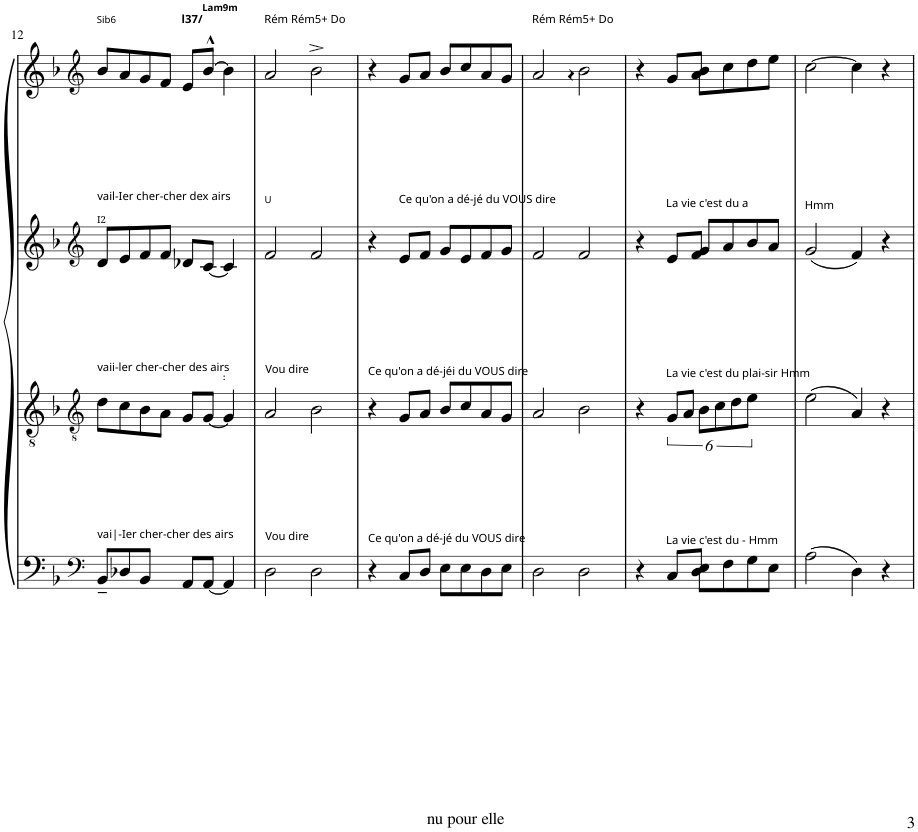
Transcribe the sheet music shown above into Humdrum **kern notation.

**kern	**kern	**kern	**kern
*part1	*part1	*part1	*part1
*staff4	*staff3	*staff2	*staff1
!!LO:PB:g=z
*clefF4	*clefGv2	*clefG2	*clefG2
*k[b-]	*k[b-]	*k[b-]	*k[b-]
*M2/2	*M2/2	*M2/2	*M2/2
=12	=12	=12	=12
!	!	!	!LO:TX:a:t=Sib6
!	!	!	!LO:TX:b:t=vail-Ier cher-cher dex airs
!	!	!	!LO:TX:b:t=I2
!	!	!LO:TX:b:t=vaii-ler cher-cher des airs	!
!	!LO:TX:b:t=vai|-Ier cher-cher des airs	!	!
8BB-~/L	8d\L	8d/L	8b-/L
8D-X/	8c\	8e/	8a/
8BB-/J	8B-\	8f/	8g/
8ryy	8A\J	8f/J	8f/J
!	!	!	!LO:TX:a:B:t=l37/
8AA/L	8G/L	8d-X/L	8e/L
!	!	!	!LO:TX:a:B:t=Lam9m
[8AA/J	[8G/J	[8c/J	[8b-^^/J
!	!	!LO:TX:b:B:t=&colon;	!
4AA/]	4G/]	4c/]	4b-\]
=13	=13	=13	=13
!	!	!	!LO:TX:a:t=Rém Rém5+ Do
!	!	!	!LO:TX:b:t=U
!	!	!LO:TX:b:t=Vou dire	!
!	!LO:TX:b:t=Vou dire	!	!
2D\	2A/	2f/	2a/
2D\	2B-\	2f/	2b-^\
=14	=14	=14	=14
!	!	!LO:TX:b:t=Ce qu'on a dé-jéi du VOUS dire	!
!	!LO:TX:b:t=Ce qu'on a dé-jé du VOUS dire	!	!
4r	4r	4r	4r
!	!	!	!LO:TX:b:t=Ce qu'on a dé-jé du VOUS dire
8C/L	8G/L	8e/L	8g/L
8D/J	8A/J	8f/J	8a/J
8E\L	8B-/L	8g/L	8b-/L
8E\	8c/	8e/	8cc/
8D\	8A/	8f/	8a/
8E\J	8G/J	8g/J	8g/J
=15	=15	=15	=15
!	!	!	!LO:TX:a:t=Rém Rém5+ Do
2D\	2A/	2f/	2a/
2D\	2B-\	2f/	2b-\
=16	=16	=16	=16
*^	*	*^	*^
4r	12%5ryy	4r	4r	12%5ryy	4r	12%5ryy
!	!	!	!	!	!LO:TX:b:t=La vie c'est du a	!
!	!	!	!LO:TX:b:t=La vie c'est du plai-sir Hmm	!	!	!
!	!	!LO:TX:b:t=La vie c'est du - Hmm	!	!	!	!
8C/L	.	12G/L	8e/L	.	8g/L	.
.	.	12A/J	.	.	.	.
8D/J	.	.	8f/J	.	8a/J	.
.	8E\L	12B-\L	.	8g/L	.	8b-\L
2ryy	.	12c\	2ryy	.	2ryy	.
.	8F\	.	.	8a/	.	8cc\
.	.	12d\	.	.	.	.
.	8G\	12e\J	.	8b-/	.	8dd\
.	.	4ryy	.	.	.	.
.	8E\J	.	.	8a/J	.	8ee\J
.	12ryy	.	.	12ryy	.	12ryy
=17	=17	=17	=17	=17	=17	=17
!	!	!	!	!	!LO:TX:b:t=Hmm	!
*	*	*	*v	*v	*	*
*v	*v	*	*	*v	*v
2A\	2e\	2g/	[2cc\
4D\	4A/	4f/	4cc\]
4r	4r	4r	4r
=	=	=	=
*-	*-	*-	*-
